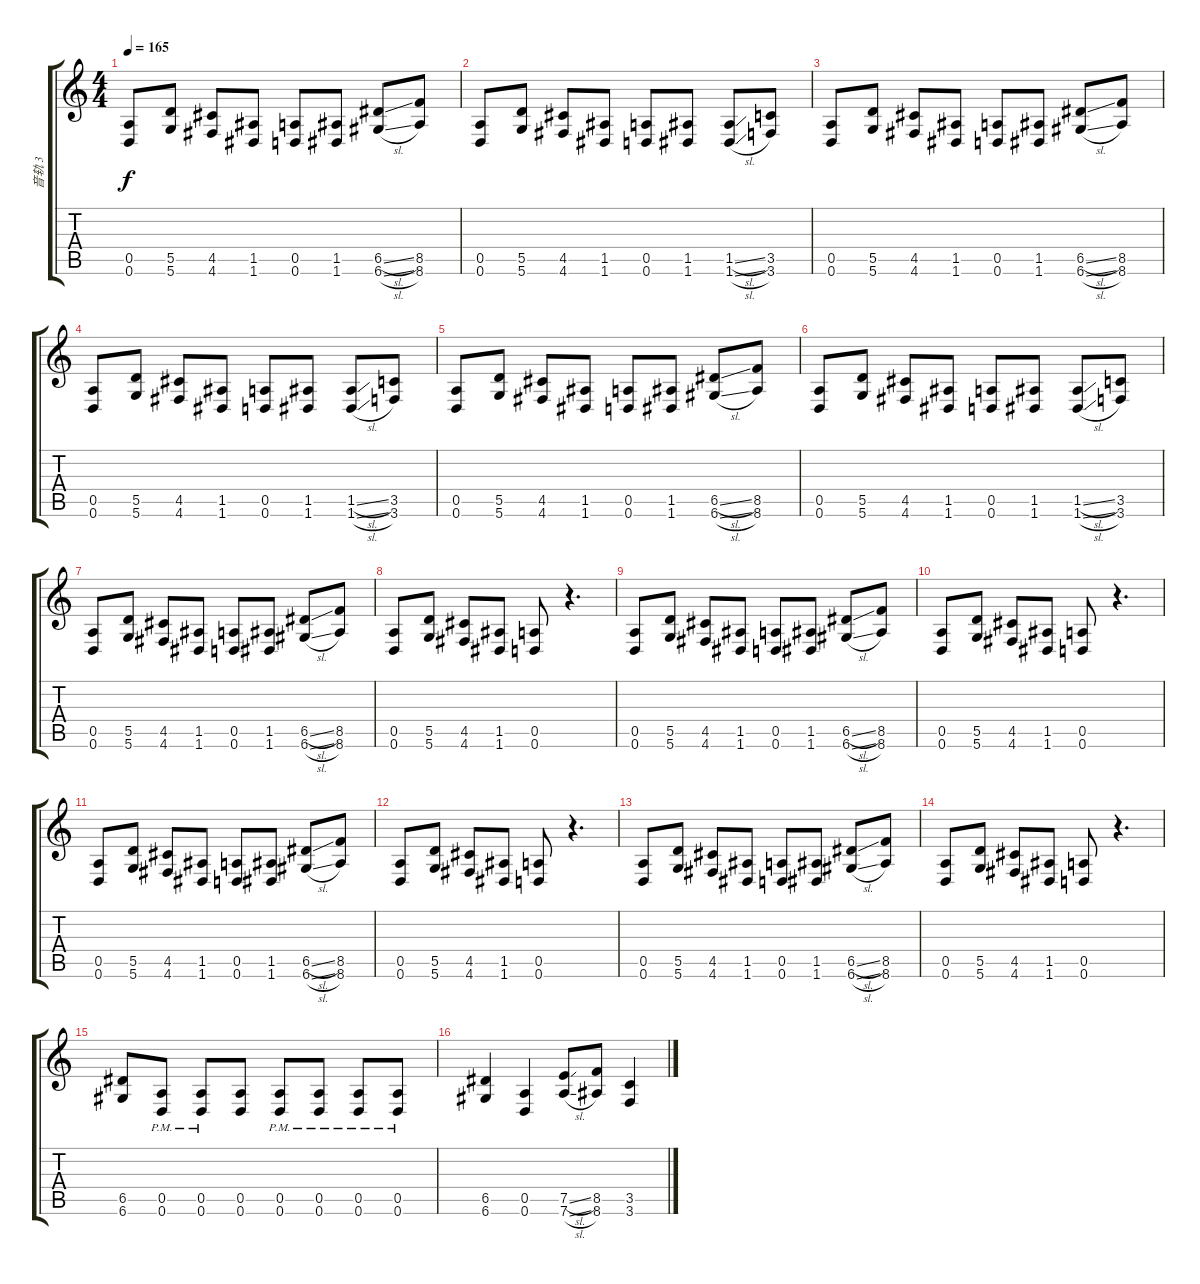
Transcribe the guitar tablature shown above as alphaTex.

\track ("音轨 3" "音轨 3") {instrument distortionguitar}
\staff {score tabs}
\tuning (E4 B3 G3 D3 A2 D2) {hide}
\ts (4 4)
\tempo 165
\clef g2
\ks c
(0.5 0.6).8{dy f} (5.5 5.6).8 (4.5 4.6).8 (1.5 1.6).8 (0.5 0.6).8 (1.5 1.6).8 (6.5{sl} 6.6{sl}).8 (8.5 8.6).8 |
(0.5 0.6).8 (5.5 5.6).8 (4.5 4.6).8 (1.5 1.6).8 (0.5 0.6).8 (1.5 1.6).8 (1.5{sl} 1.6{sl}).8 (3.5 3.6).8 |
(0.5 0.6).8 (5.5 5.6).8 (4.5 4.6).8 (1.5 1.6).8 (0.5 0.6).8 (1.5 1.6).8 (6.5{sl} 6.6{sl}).8 (8.5 8.6).8 |
(0.5 0.6).8 (5.5 5.6).8 (4.5 4.6).8 (1.5 1.6).8 (0.5 0.6).8 (1.5 1.6).8 (1.5{sl} 1.6{sl}).8 (3.5 3.6).8 |
(0.5 0.6).8 (5.5 5.6).8 (4.5 4.6).8 (1.5 1.6).8 (0.5 0.6).8 (1.5 1.6).8 (6.5{sl} 6.6{sl}).8 (8.5 8.6).8 |
(0.5 0.6).8 (5.5 5.6).8 (4.5 4.6).8 (1.5 1.6).8 (0.5 0.6).8 (1.5 1.6).8 (1.5{sl} 1.6{sl}).8 (3.5 3.6).8 |
(0.5 0.6).8 (5.5 5.6).8 (4.5 4.6).8 (1.5 1.6).8 (0.5 0.6).8 (1.5 1.6).8 (6.5{sl} 6.6{sl}).8 (8.5 8.6).8 |
(0.5 0.6).8 (5.5 5.6).8 (4.5 4.6).8 (1.5 1.6).8 (0.5 0.6).8 r.4{d} |
(0.5 0.6).8 (5.5 5.6).8 (4.5 4.6).8 (1.5 1.6).8 (0.5 0.6).8 (1.5 1.6).8 (6.5{sl} 6.6{sl}).8 (8.5 8.6).8 |
(0.5 0.6).8 (5.5 5.6).8 (4.5 4.6).8 (1.5 1.6).8 (0.5 0.6).8 r.4{d} |
(0.5 0.6).8 (5.5 5.6).8 (4.5 4.6).8 (1.5 1.6).8 (0.5 0.6).8 (1.5 1.6).8 (6.5{sl} 6.6{sl}).8 (8.5 8.6).8 |
(0.5 0.6).8 (5.5 5.6).8 (4.5 4.6).8 (1.5 1.6).8 (0.5 0.6).8 r.4{d} |
(0.5 0.6).8 (5.5 5.6).8 (4.5 4.6).8 (1.5 1.6).8 (0.5 0.6).8 (1.5 1.6).8 (6.5{sl} 6.6{sl}).8 (8.5 8.6).8 |
(0.5 0.6).8 (5.5 5.6).8 (4.5 4.6).8 (1.5 1.6).8 (0.5 0.6).8 r.4{d} |
(6.5 6.6).8 (0.5{pm} 0.6{pm}).8 (0.5{pm} 0.6{pm}).8 (0.5 0.6).8 (0.5{pm} 0.6{pm}).8 (0.5{pm} 0.6{pm}).8 (0.5{pm} 0.6{pm}).8 (0.5{pm} 0.6{pm}).8 |
(6.5 6.6).4 (0.5 0.6).4 (7.5{sl} 7.6{sl}).8 (8.5 8.6).8 (3.5 3.6).4
